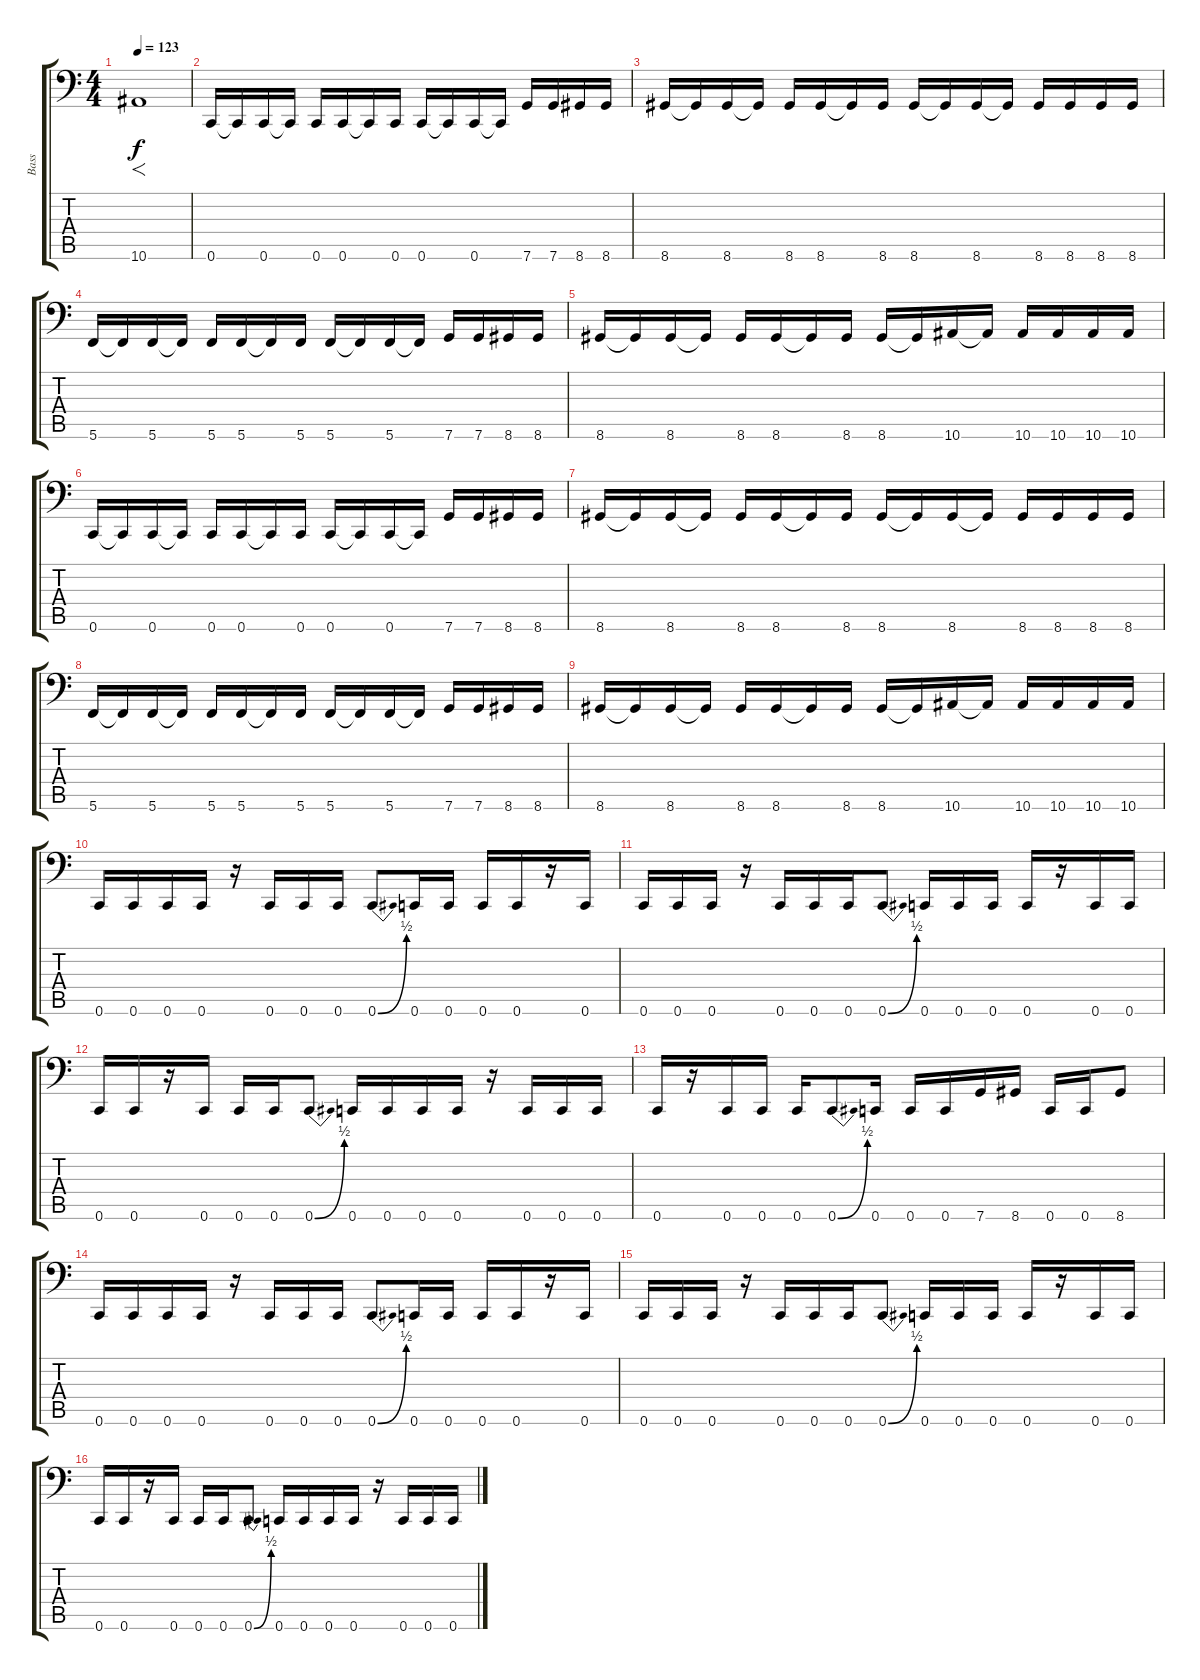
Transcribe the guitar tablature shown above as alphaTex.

\track ("Bass" "Bass") {instrument electricbasspick}
\staff {score tabs}
\tuning (D3 A2 F2 C2 G1 C1) {hide}
\ts (4 4)
\tempo 123
\clef f4
\ks c
10.6.1{f dy f} |
0.6.16 0.6{t}.16 0.6.16 0.6{t}.16 0.6.16 0.6.16 0.6{t}.16 0.6.16 0.6.16 0.6{t}.16 0.6.16 0.6{t}.16 7.6.16 7.6.16 8.6.16 8.6.16 |
8.6.16 8.6{t}.16 8.6.16 8.6{t}.16 8.6.16 8.6.16 8.6{t}.16 8.6.16 8.6.16 8.6{t}.16 8.6.16 8.6{t}.16 8.6.16 8.6.16 8.6.16 8.6.16 |
5.6.16 5.6{t}.16 5.6.16 5.6{t}.16 5.6.16 5.6.16 5.6{t}.16 5.6.16 5.6.16 5.6{t}.16 5.6.16 5.6{t}.16 7.6.16 7.6.16 8.6.16 8.6.16 |
8.6.16 8.6{t}.16 8.6.16 8.6{t}.16 8.6.16 8.6.16 8.6{t}.16 8.6.16 8.6.16 8.6{t}.16 10.6.16 10.6{t}.16 10.6.16 10.6.16 10.6.16 10.6.16 |
0.6.16 0.6{t}.16 0.6.16 0.6{t}.16 0.6.16 0.6.16 0.6{t}.16 0.6.16 0.6.16 0.6{t}.16 0.6.16 0.6{t}.16 7.6.16 7.6.16 8.6.16 8.6.16 |
8.6.16 8.6{t}.16 8.6.16 8.6{t}.16 8.6.16 8.6.16 8.6{t}.16 8.6.16 8.6.16 8.6{t}.16 8.6.16 8.6{t}.16 8.6.16 8.6.16 8.6.16 8.6.16 |
5.6.16 5.6{t}.16 5.6.16 5.6{t}.16 5.6.16 5.6.16 5.6{t}.16 5.6.16 5.6.16 5.6{t}.16 5.6.16 5.6{t}.16 7.6.16 7.6.16 8.6.16 8.6.16 |
8.6.16 8.6{t}.16 8.6.16 8.6{t}.16 8.6.16 8.6.16 8.6{t}.16 8.6.16 8.6.16 8.6{t}.16 10.6.16 10.6{t}.16 10.6.16 10.6.16 10.6.16 10.6.16 |
0.6.16 0.6.16 0.6.16 0.6.16 r.16 0.6.16 0.6.16 0.6.16 0.6{be (bend 0 0 60 2)}.8 0.6.16 0.6.16 0.6.16 0.6.16 r.16 0.6.16 |
0.6.16 0.6.16 0.6.16 r.16 0.6.16 0.6.16 0.6.16 0.6{be (bend 0 0 60 2)}.8 0.6.16 0.6.16 0.6.16 0.6.16 r.16 0.6.16 0.6.16 |
0.6.16 0.6.16 r.16 0.6.16 0.6.16 0.6.16 0.6{be (bend 0 0 60 2)}.8 0.6.16 0.6.16 0.6.16 0.6.16 r.16 0.6.16 0.6.16 0.6.16 |
0.6.16 r.16 0.6.16 0.6.16 0.6.16 0.6{be (bend 0 0 60 2)}.8 0.6.16 0.6.16 0.6.16 7.6.16 8.6.16 0.6.16 0.6.16 8.6.8 |
0.6.16 0.6.16 0.6.16 0.6.16 r.16 0.6.16 0.6.16 0.6.16 0.6{be (bend 0 0 60 2)}.8 0.6.16 0.6.16 0.6.16 0.6.16 r.16 0.6.16 |
0.6.16 0.6.16 0.6.16 r.16 0.6.16 0.6.16 0.6.16 0.6{be (bend 0 0 60 2)}.8 0.6.16 0.6.16 0.6.16 0.6.16 r.16 0.6.16 0.6.16 |
0.6.16 0.6.16 r.16 0.6.16 0.6.16 0.6.16 0.6{be (bend 0 0 60 2)}.8 0.6.16 0.6.16 0.6.16 0.6.16 r.16 0.6.16 0.6.16 0.6.16
